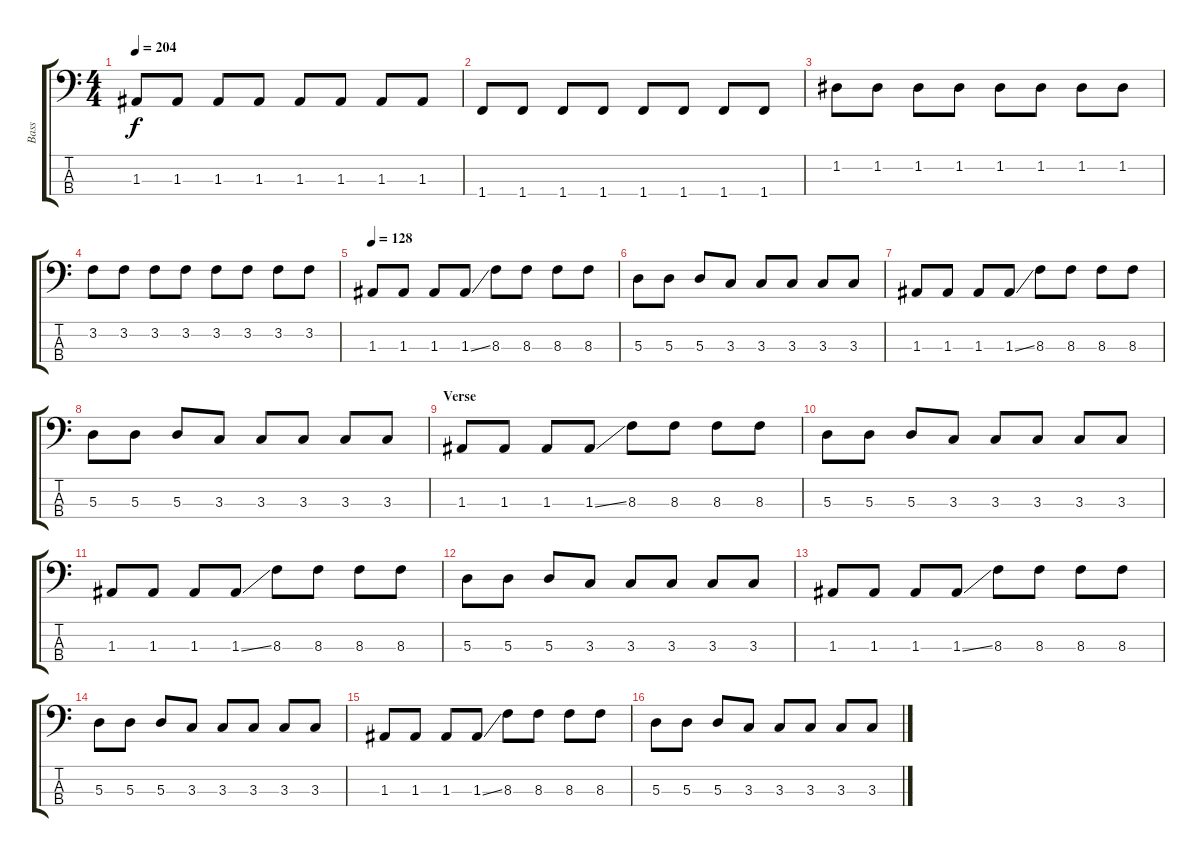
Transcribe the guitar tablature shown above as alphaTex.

\track ("Bass" "Bass") {instrument electricbasspick}
\staff {score tabs}
\tuning (G2 D2 A1 E1) {hide}
\ts (4 4)
\tempo 204
\clef f4
\ks c
1.3.8{dy f} 1.3.8 1.3.8 1.3.8 1.3.8 1.3.8 1.3.8 1.3.8 |
1.4.8 1.4.8 1.4.8 1.4.8 1.4.8 1.4.8 1.4.8 1.4.8 |
1.2.8 1.2.8 1.2.8 1.2.8 1.2.8 1.2.8 1.2.8 1.2.8 |
3.2.8 3.2.8 3.2.8 3.2.8 3.2.8 3.2.8 3.2.8 3.2.8 |
\tempo 128
1.3.8 1.3.8 1.3.8 1.3{ss}.8 8.3.8 8.3.8 8.3.8 8.3.8 |
5.3.8 5.3.8 5.3.8 3.3.8 3.3.8 3.3.8 3.3.8 3.3.8 |
1.3.8 1.3.8 1.3.8 1.3{ss}.8 8.3.8 8.3.8 8.3.8 8.3.8 |
5.3.8 5.3.8 5.3.8 3.3.8 3.3.8 3.3.8 3.3.8 3.3.8 |
\section ("" "Verse")
1.3.8 1.3.8 1.3.8 1.3{ss}.8 8.3.8 8.3.8 8.3.8 8.3.8 |
5.3.8 5.3.8 5.3.8 3.3.8 3.3.8 3.3.8 3.3.8 3.3.8 |
1.3.8 1.3.8 1.3.8 1.3{ss}.8 8.3.8 8.3.8 8.3.8 8.3.8 |
5.3.8 5.3.8 5.3.8 3.3.8 3.3.8 3.3.8 3.3.8 3.3.8 |
1.3.8 1.3.8 1.3.8 1.3{ss}.8 8.3.8 8.3.8 8.3.8 8.3.8 |
5.3.8 5.3.8 5.3.8 3.3.8 3.3.8 3.3.8 3.3.8 3.3.8 |
1.3.8 1.3.8 1.3.8 1.3{ss}.8 8.3.8 8.3.8 8.3.8 8.3.8 |
5.3.8 5.3.8 5.3.8 3.3.8 3.3.8 3.3.8 3.3.8 3.3.8
